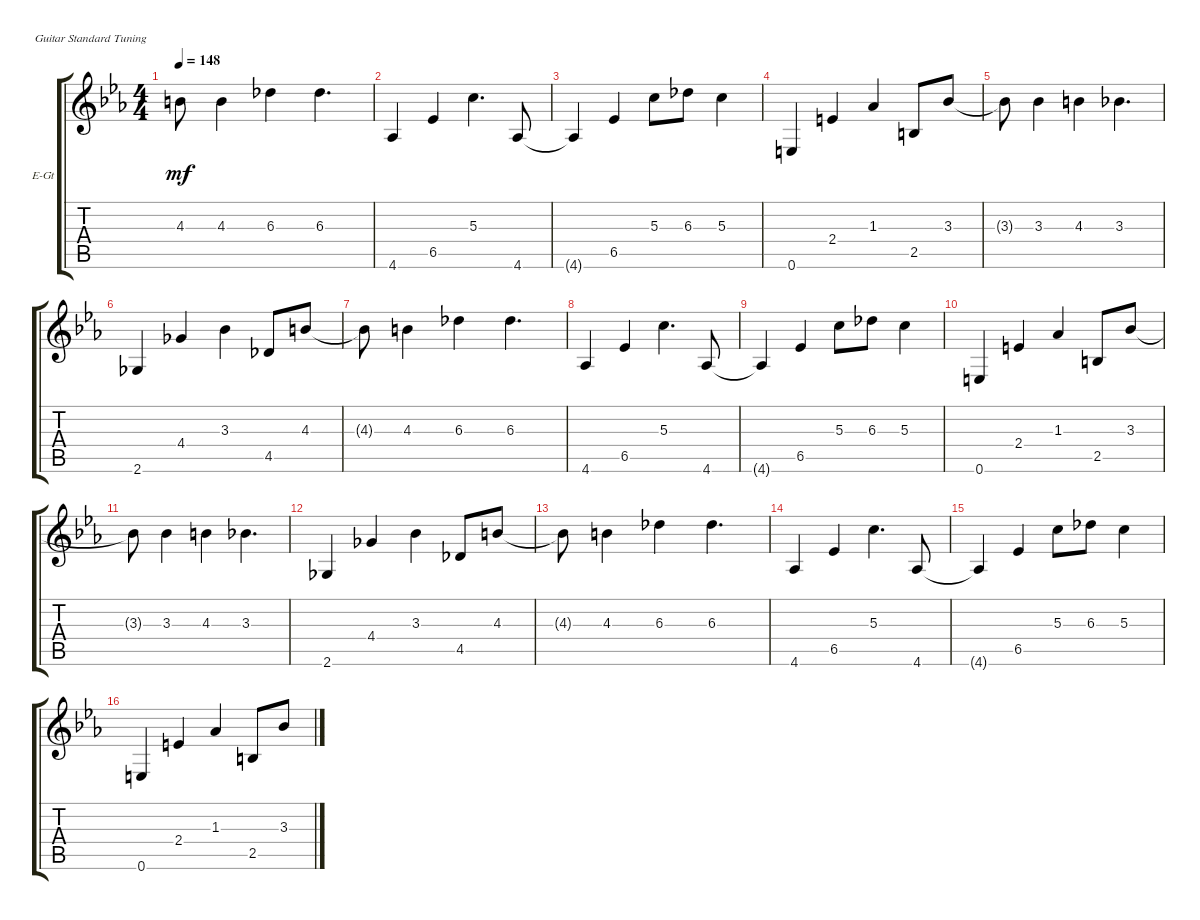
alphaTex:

\defaultSystemsLayout 4
\bracketExtendMode groupsimilarinstruments
\firstSystemTrackNameOrientation horizontal
\otherSystemsTrackNameOrientation horizontal
\track ("Electric Guitar (Drive)" "E-Gt") {instrument overdrivenguitar}
\staff {score tabs}
\tuning (E4 B3 G3 D3 A2 E2)
\ts (4 4)
\tempo 148
\clef g2
\ks cminor
4.3{t}.8{dy mf} 4.3.4 6.3.4 6.3.4{d} |
4.6.4 6.5.4 5.3.4{d} 4.6.8 |
4.6{t}.4 6.5.4 5.3.8 6.3.8 5.3.4 |
0.6.4 2.4.4 1.3.4 2.5.8 3.3.8 |
3.3{t}.8 3.3.4 4.3.4 3.3.4{d} |
2.6.4 4.4.4 3.3.4 4.5.8 4.3.8 |
4.3{t}.8 4.3.4 6.3.4 6.3.4{d} |
4.6.4 6.5.4 5.3.4{d} 4.6.8 |
4.6{t}.4 6.5.4 5.3.8 6.3.8 5.3.4 |
0.6.4 2.4.4 1.3.4 2.5.8 3.3.8 |
3.3{t}.8 3.3.4 4.3.4 3.3.4{d} |
2.6.4 4.4.4 3.3.4 4.5.8 4.3.8 |
4.3{t}.8 4.3.4 6.3.4 6.3.4{d} |
4.6.4 6.5.4 5.3.4{d} 4.6.8 |
4.6{t}.4 6.5.4 5.3.8 6.3.8 5.3.4 |
0.6.4 2.4.4 1.3.4 2.5.8 3.3.8
